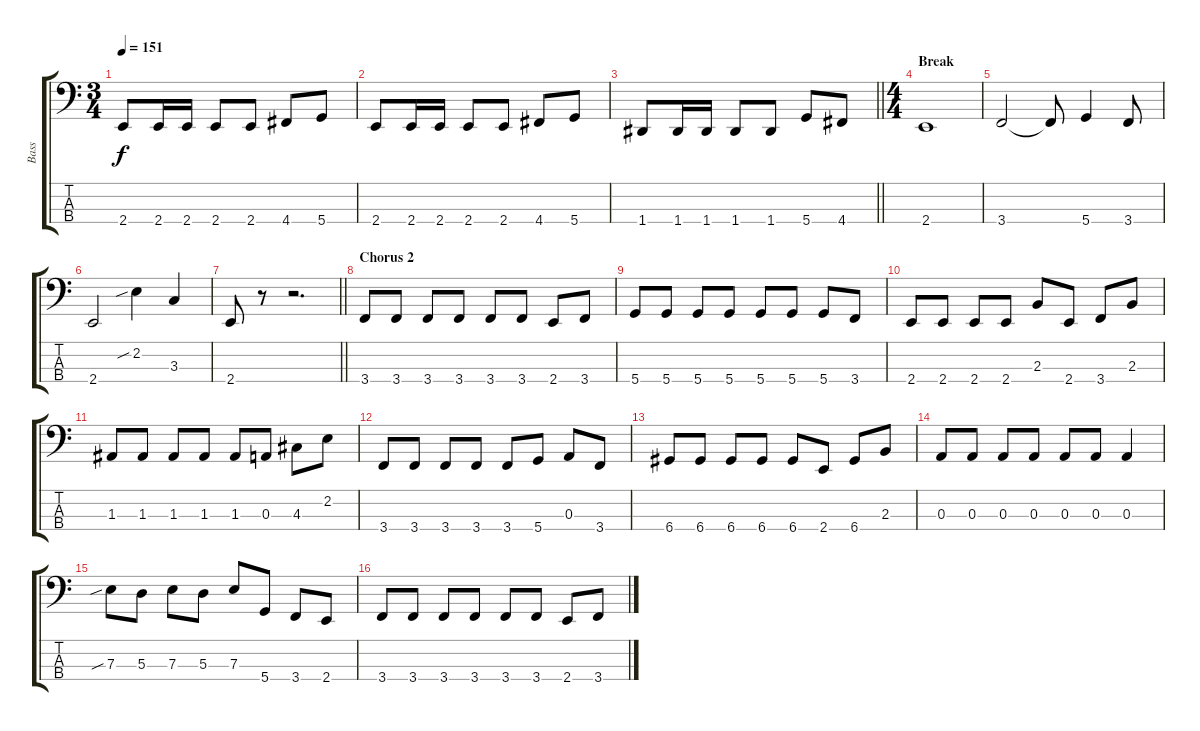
\track ("Bass" "Bass") {instrument electricbassfinger}
\staff {score tabs}
\tuning (G2 D2 A1 D1) {hide}
\ts (3 4)
\tempo 151
\clef f4
\ks c
2.4.8{dy f} 2.4.16 2.4.16 2.4.8 2.4.8 4.4.8 5.4.8 |
2.4.8 2.4.16 2.4.16 2.4.8 2.4.8 4.4.8 5.4.8 |
\barLineRight lightlight
1.4.8 1.4.16 1.4.16 1.4.8 1.4.8 5.4.8 4.4.8 |
\ts (4 4)
\section ("" "Break")
2.4.1 |
3.4.2 3.4{t}.8 5.4.4 3.4.8 |
2.4.2 2.2{sib}.4 3.3.4 |
\barLineRight lightlight
2.4.8 r.8 r.2{d} |
\section ("" "Chorus 2")
3.4.8 3.4.8 3.4.8 3.4.8 3.4.8 3.4.8 2.4.8 3.4.8 |
5.4.8 5.4.8 5.4.8 5.4.8 5.4.8 5.4.8 5.4.8 3.4.8 |
2.4.8 2.4.8 2.4.8 2.4.8 2.3.8 2.4.8 3.4.8 2.3.8 |
1.3.8 1.3.8 1.3.8 1.3.8 1.3.8 0.3.8 4.3.8 2.2.8 |
3.4.8 3.4.8 3.4.8 3.4.8 3.4.8 5.4.8 0.3.8 3.4.8 |
6.4.8 6.4.8 6.4.8 6.4.8 6.4.8 2.4.8 6.4.8 2.3.8 |
0.3.8 0.3.8 0.3.8 0.3.8 0.3.8 0.3.8 0.3.4 |
7.3{sib}.8 5.3.8 7.3.8 5.3.8 7.3.8 5.4.8 3.4.8 2.4.8 |
3.4.8 3.4.8 3.4.8 3.4.8 3.4.8 3.4.8 2.4.8 3.4.8
